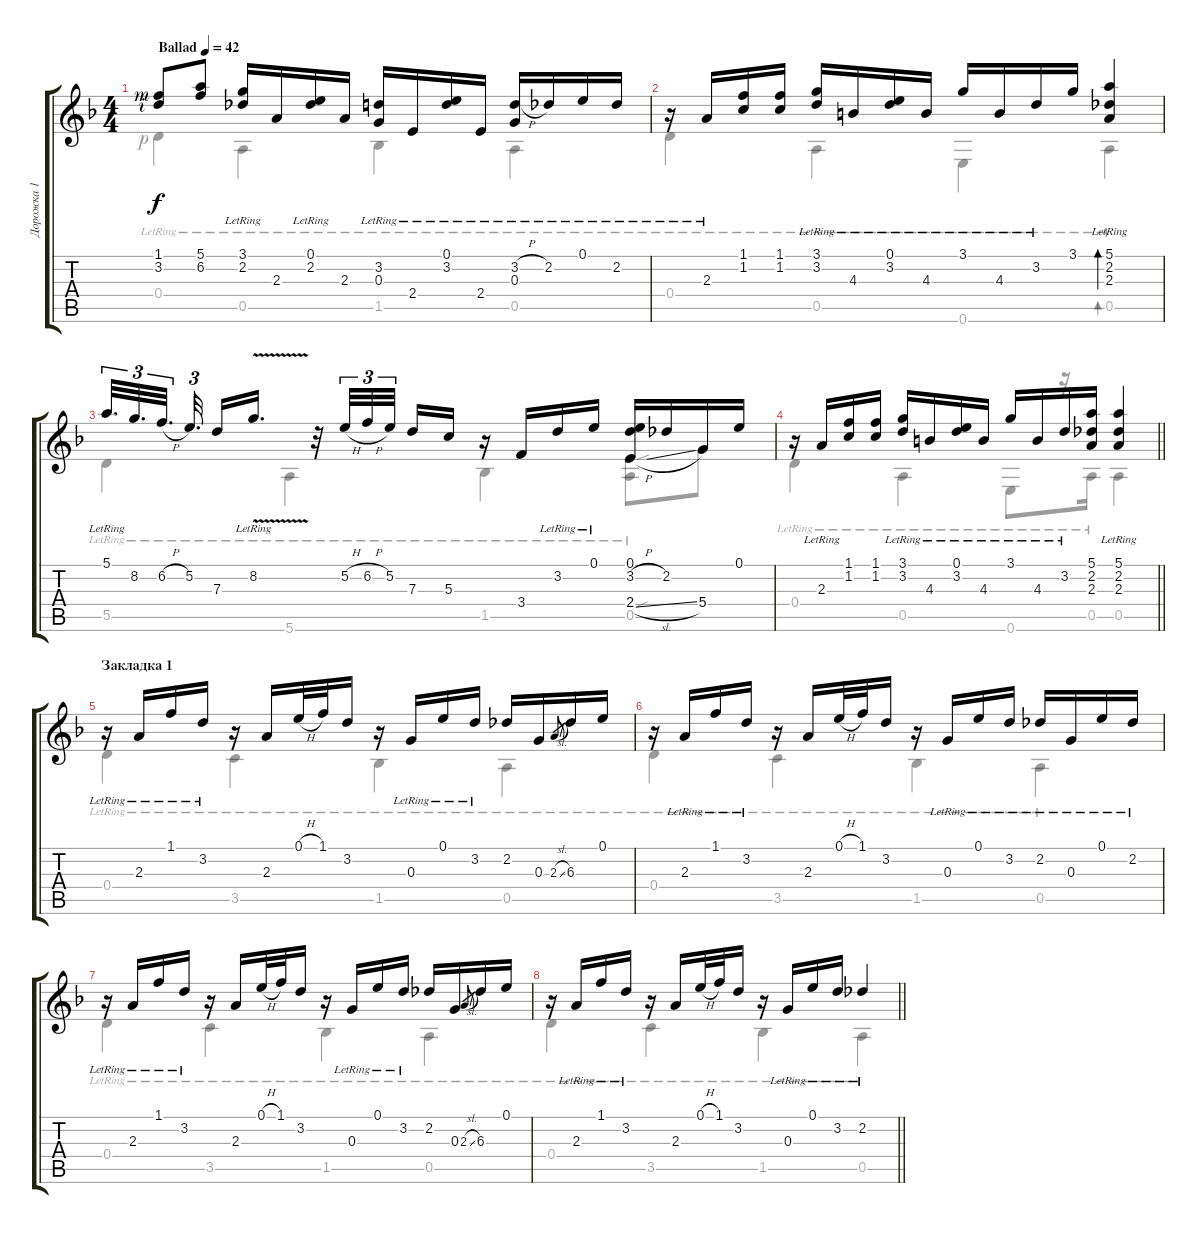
\track ("Дорожка 1" "Дорожка 1") {instrument acousticguitarsteel}
\staff {score tabs}
\tuning (E4 B3 G3 D3 A2 E2) {hide}
\voice
\ts (4 4)
\tempo (42 "Ballad")
\clef g2
\ks dminor
(1.1{rf 3} 3.2{rf 2}).8{dy f instrument acousticguitarsteel} (5.1 6.2).8 (3.1 2.2{lr}).16 2.3.16 (0.1 2.2{lr}).16 2.3.16 (3.2{lr} 0.3{lr}).16 2.4{lr}.16 (0.1{lr} 3.2{lr}).16 2.4{lr}.16 (3.2{h} 0.3{lr}).16 2.2{lr}.16 0.1{lr}.16 2.2{lr}.16 |
r.16 2.3{lr}.16 (1.1 1.2).16 (1.1 1.2).16 (3.1{lr} 3.2{lr}).16 4.3{lr}.16 (0.1{lr} 3.2{lr}).16 4.3{lr}.16 3.1{lr}.16 4.3{lr}.16 3.2{lr}.16 3.1.16 (5.1{lr} 2.2 2.3).4{bd 120} |
5.1{lr}.32{d tu (3 2)} 8.2.32{d tu (3 2)} 6.2{h}.32{d tu (3 2)} 5.2.32{d tu (3 2) beam splitsecondary} 7.3.16 8.2{v lr}.16{d} r.32 5.2{h}.32{tu (3 2)} 6.2{h}.32{tu (3 2)} 5.2.32{tu (3 2) beam splitsecondary} 7.3.16 5.3.16 r.16 3.4.16 3.2{lr}.16 0.1{lr}.16 (0.1 3.2{h} 2.4{sl}).16 2.2.16 5.4.16 0.1.16 |
\barLineRight lightlight
r.16 2.3{lr}.16 (1.1 1.2).16 (1.1 1.2).16 (3.1{lr} 3.2{lr}).16 4.3{lr}.16 (0.1{lr} 3.2{lr}).16 4.3{lr}.16 3.1{lr}.16 4.3{lr}.16 3.2{lr}.16 (5.1 2.2 2.3).16 (5.1{lr} 2.2 2.3).4 |
\section ("" "Закладка 1")
r.16 2.3{lr}.16 1.1{lr}.16 3.2{lr}.16 r.16 2.3.16 0.1{h}.32 1.1.32 3.2.16 r.16 0.3{lr}.16 0.1{lr}.16 3.2{lr}.16 2.2.16 0.3.16 2.3{sl}.8{gr} 6.3.16 0.1.16 |
r.16 2.3{lr}.16 1.1{lr}.16 3.2{lr}.16 r.16 2.3.16 0.1{h}.32 1.1.32 3.2.16 r.16 0.3{lr}.16 0.1{lr}.16 3.2{lr}.16 2.2{lr}.16 0.3{lr}.16 0.1{lr}.16 2.2{lr}.16 |
r.16 2.3{lr}.16 1.1{lr}.16 3.2{lr}.16 r.16 2.3.16 0.1{h}.32 1.1.32 3.2.16 r.16 0.3{lr}.16 0.1{lr}.16 3.2{lr}.16 2.2.16 0.3.16 2.3{sl}.8{gr} 6.3.16 0.1.16 |
\barLineRight lightlight
r.16 2.3{lr}.16 1.1{lr}.16 3.2{lr}.16 r.16 2.3.16 0.1{h}.32 1.1.32 3.2.16 r.16 0.3{lr}.16 0.1{lr}.16 3.2{lr}.16 2.2{lr}.4
\voice
\clef g2
\ottava regular
\simile none
\ks dminor
0.4{lr rf 1}.4{dy f} 0.5{lr}.4 1.5{lr}.4 0.5{lr}.4 |
0.4{lr}.4 0.5{lr}.4 0.6{lr}.4 0.5{lr}.4{bd 60} |
5.5{lr}.4 5.6{lr}.4 1.5{lr}.4 (2.4{sou} 0.5{lr}).8 5.4.8 |
\barLineRight lightlight
0.4{lr}.4 0.5{lr}.4 0.6{lr}.8 r.16 0.5{lr}.16 0.5.4 |
0.4{lr}.4 3.5{lr}.4 1.5{lr}.4 0.5{lr}.4 |
0.4{lr}.4 3.5{lr}.4 1.5{lr}.4 0.5{lr}.4 |
0.4{lr}.4 3.5{lr}.4 1.5{lr}.4 0.5{lr}.4 |
\barLineRight lightlight
0.4{lr}.4 3.5{lr}.4 1.5{lr}.4 0.5{lr}.4
